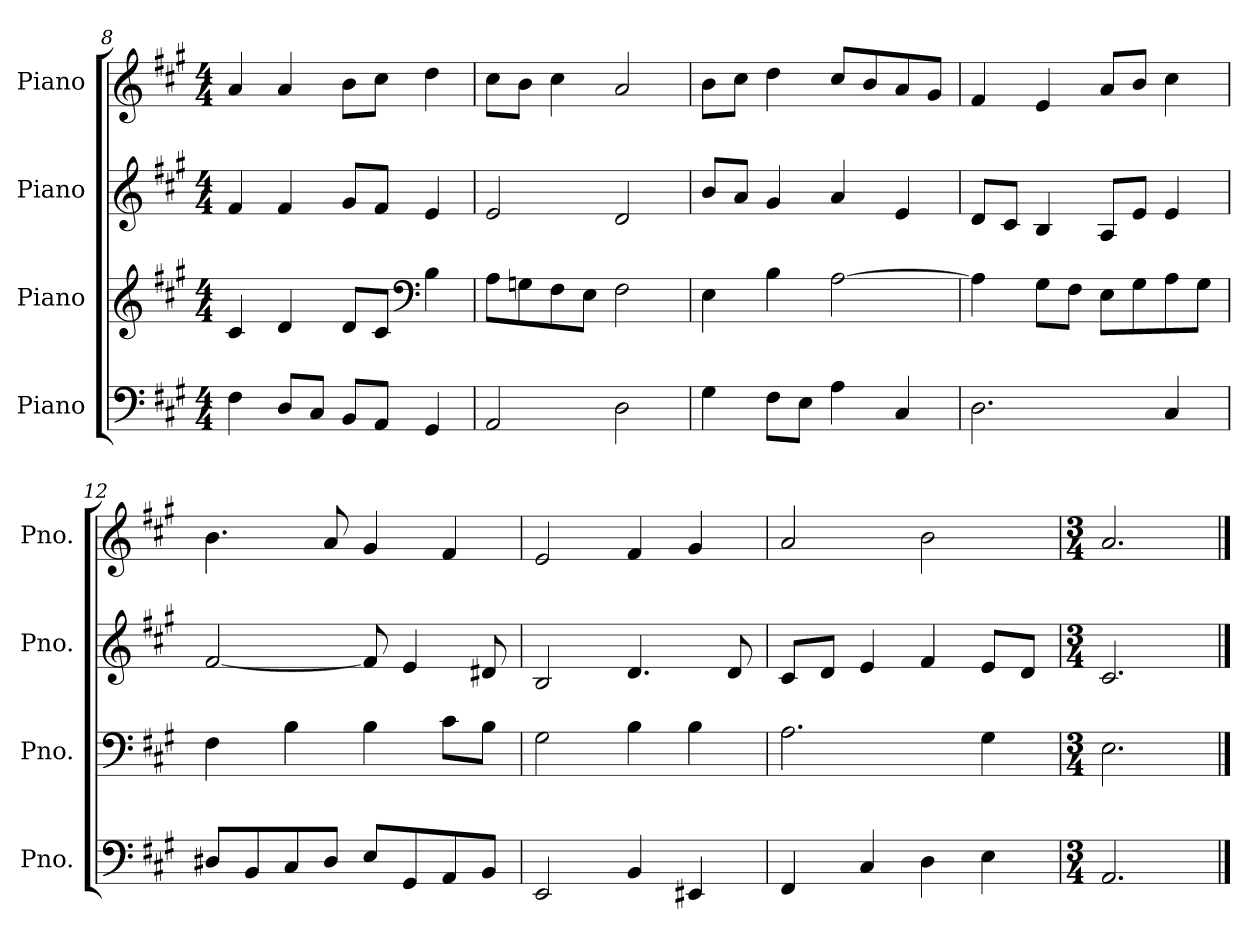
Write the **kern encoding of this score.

**kern	**kern	**kern	**kern
*part4	*part3	*part2	*part1
*staff4	*staff3	*staff2	*staff1
*I"Piano	*I"Piano	*I"Piano	*I"Piano
*I'Pno.	*I'Pno.	*I'Pno.	*I'Pno.
*clefF4	*clefG2	*clefG2	*clefG2
*k[f#c#g#]	*k[f#c#g#]	*k[f#c#g#]	*k[f#c#g#]
*M4/4	*M4/4	*M4/4	*M4/4
=8	=8	=8	=8
4F#\	4c#/	4f#/	4a/
8D/L	4d/	4f#/	4a/
8C#/J	.	.	.
8BB/L	8d/L	8g#/L	8b\L
8AA/J	8c#/J	8f#/J	8cc#\J
*	*clefF4	*	*
4GG#/	4B\	4e/	4dd\
=9	=9	=9	=9
2AA/	8A\L	2e/	8cc#\L
.	8Gn\	.	8b\J
.	8F#\	.	4cc#\
.	8E\J	.	.
2D\	2F#\	2d/	2a/
=10	=10	=10	=10
4G#\	4E\	8b/L	8b\L
.	.	8a/J	8cc#\J
8F#\L	4B\	4g#/	4dd\
8E\J	.	.	.
4A\	[2A\	4a/	8cc#/L
.	.	.	8b/
4C#/	.	4e/	8a/
.	.	.	8g#/J
!!LO:LB:g=z
=11	=11	=11	=11
2.D\	4A\]	8d/L	4f#/
.	.	8c#/J	.
.	8G#\L	4B/	4e/
.	8F#\J	.	.
.	8E\L	8A/L	8a/L
.	8G#\	8e/J	8b/J
4C#/	8A\	4e/	4cc#\
.	8G#\J	.	.
=12	=12	=12	=12
8D#X/L	4F#\	[2f#/	4.b\
8BB/	.	.	.
8C#/	4B\	.	.
8D#/J	.	.	8a/
8E/L	4B\	8f#/]	4g#/
8GG#/	.	4e/	.
8AA/	8c#\L	.	4f#/
8BB/J	8B\J	8d#X/	.
=13	=13	=13	=13
2EE/	2G#\	2B/	2e/
4BB/	4B\	4.d/	4f#/
4EE#X/	4B\	.	4g#/
.	.	8d/	.
=14	=14	=14	=14
4FF#/	2.A\	8c#/L	2a/
.	.	8d/J	.
4C#/	.	4e/	.
4D\	.	4f#/	2b\
4E\	4G#\	8e/L	.
.	.	8d/J	.
=15	=15	=15	=15
*M3/4	*M3/4	*M3/4	*M3/4
2.AA/	2.E\	2.c#/	2.a/
==	==	==	==
*-	*-	*-	*-
